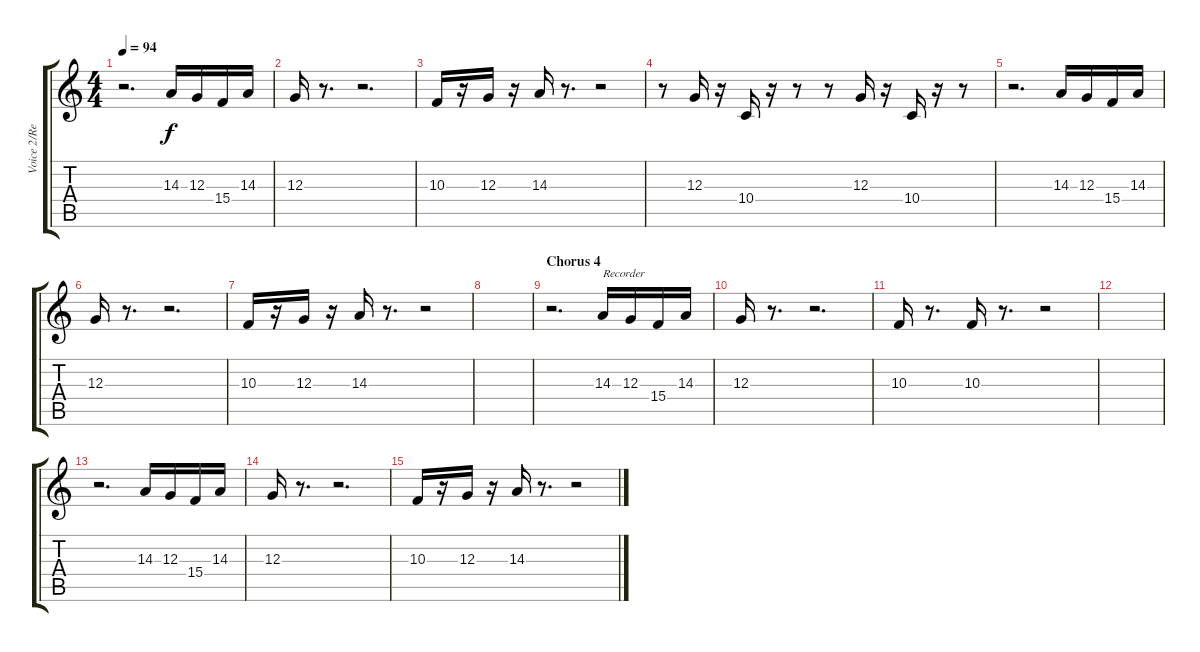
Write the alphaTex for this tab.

\track ("Voice 2/Recorder" "Voice 2/Re") {instrument altosax}
\staff {score tabs}
\tuning (E4 B3 G3 D3 A2 E2) {hide}
\ts (4 4)
\tempo 94
\clef g2
\ks c
r.2{d dy f} 14.3.16{volume 13 instrument recorder} 12.3.16 15.4.16 14.3.16 |
12.3.16 r.8{d} r.2{d} |
10.3.16{volume 13 instrument recorder} r.16 12.3.16 r.16 14.3.16 r.8{d} r.2 |
r.8 12.3.16 r.16 10.4.16 r.16 r.8 r.8 12.3.16 r.16 10.4.16 r.16 r.8 |
r.2{d} 14.3.16{volume 13 instrument recorder} 12.3.16 15.4.16 14.3.16 |
12.3.16 r.8{d} r.2{d} |
10.3.16{volume 13 instrument recorder} r.16 12.3.16 r.16 14.3.16 r.8{d} r.2 |
|
\section ("" "Chorus 4")
r.2{d} 14.3.16{txt "Recorder" volume 13 instrument recorder} 12.3.16 15.4.16 14.3.16 |
12.3.16 r.8{d} r.2{d} |
10.3.16{volume 13 instrument recorder} r.8{d} 10.3.16 r.8{d} r.2 |
|
r.2{d} 14.3.16{volume 13 instrument recorder} 12.3.16 15.4.16 14.3.16 |
12.3.16 r.8{d} r.2{d} |
10.3.16{volume 13 instrument recorder} r.16 12.3.16 r.16 14.3.16 r.8{d} r.2
